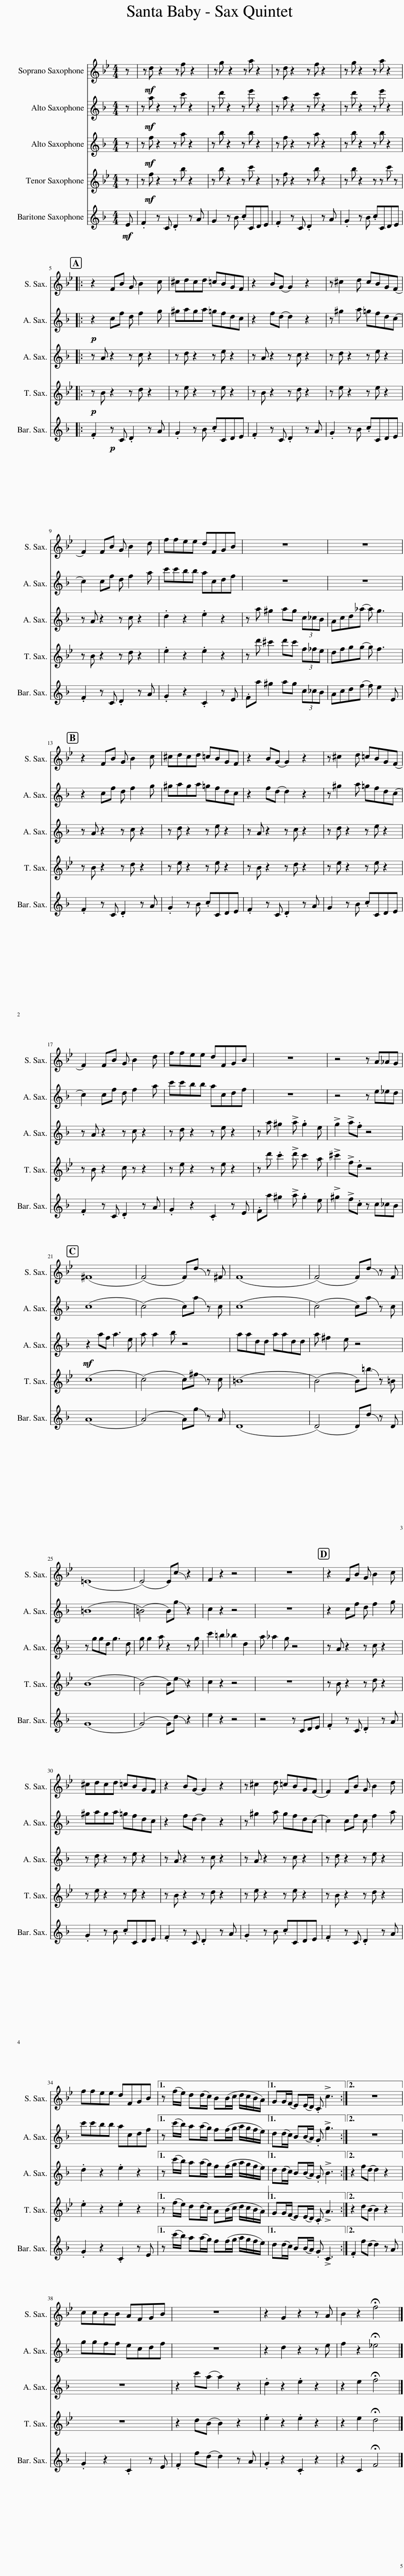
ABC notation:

X:1
%%score 1 2 3 4 5
L:1/8
M:4/4
I:linebreak $
K:none
V:1 treble transpose=-2
V:2 treble transpose=-9
V:3 treble transpose=-9
V:4 treble transpose=-14
V:5 treble transpose=-21
V:1
[K:Bb] z | z!mf! d z2 z f z2 | z g z2 z a z2 | z d z2 z f z2 | z g z2 z a z2 |:$ %5
 z2 FB G B2 c | ^cdcd =cBGF | z2 B(G G2) z2 | z ^c2 d cBG(F |$ F2) FB G B2 d | %10
 ffee dFGB | z8 | z8 |$ z2 FB G B2 c | ^cdcd =cBGF | %15
 z2 B(G G2) z2 | z ^c2 d =cBG(F |$ F2) FB G B2 d | ffee dFGB | z8 | %20
 z4 z A_AG |$ (^F8 | (F4) F)d z ^F | (F8 | (F4) F)d z F |$ %25
 (=E8 | (E4) E)c z2 | F2 z2 z4 | z8 | z2 FB G B2 c |$ %30
 ^cdcd =cBGF | z2 B(G G2) z2 | z ^c2 d =cBG(F | F2) FB G B2 d |$ ffee dFGB |1 %35
 z (f/e/) d(d/c/) B(B/c/ d/c/B/A/) ||1 GG/(F/ E)(E/D/) .C !>!c3 :|2 z8 ||$ ccBB AFGB | z8 | %40
 z2 G2 z2 z A | B2 z2 !fermata!f4 |] %42
V:2
[K:F] z | z!mf! a z2 z c' z2 | z d' z2 z e' z2 | z a z2 z c' z2 | z d' z2 z e' z2 |:$ %5
!p! z2 cf d f2 g | ^gaga =gfdc | z2 f(d d2) z2 | z ^g2 a =gfd(c |$ c2) cf d f2 a | %10
 c'c'bb acdf | z8 | z8 |$ z2 cf d f2 g | ^gaga =gfdc | %15
 z2 f(d d2) z2 | z ^g2 a =gfd(c |$ c2) cf d f2 a | c'c'bb acdf | z8 | %20
 z4 z e_ed |$ (c8 | (c4) c)a z c | (c8 | (c4) c)a z c |$ %25
 (=B8 | (=B4) B)g z2 | c2 z2 z4 | z8 | z2 cf d f2 g |$ %30
 ^gaga =gfdc | z2 f(d d2) z2 | z ^g2 a gfd(c | c2) cf c f2 a |$ c'c'bb acdf |1 %35
 z (c'/b/) a(a/g/) f(f/g/ a/g/f/e/) ||1 d(d/c/) B(B/A/) .G !>!g3 :|2 z8 ||$ ggff ecdf | z8 | %40
 z2 d2 z2 z e | f2 z2 !fermata!_e4 |] %42
V:3
[K:F] z | z!mf! f z2 z a z2 | z b z2 z b z2 | z f z2 z a z2 | z b z2 z b z2 |:$ %5
 z A z2 z c z2 | z d z2 z e z2 | z A z2 z c z2 | z d z2 z e z2 |$ z A z2 z c z2 | %10
 .d2 z2 .e2 z2 | z a ^g2 ag (3c_cB | Acd(_a a) g3 |$ z A z2 z c z2 | z d z2 z e z2 | %15
 z A z2 z c z2 | z d z2 z e z2 |$ z A z2 z c z2 | z d z2 z e z2 | z a ^g2 !>!a .g2 e | %20
 !>!g2 !>!a.f z4 |$!mf! z2 af a3 e | a a2 b z4 | aadd aadd | a ^f2 e z4 |$ %25
 z ggd g3 d | g g2 a z2 z g | c'2 =b2 _b2 d2 | a _a2 g z4 | z A z2 z c z2 |$ %30
 z d z2 z e z2 | z A z2 z c z2 | z A z2 z c z2 | z d z2 z e z2 |$ .d2 z2 .e2 z2 |1 %35
 z (c'/b/) a(a/g/) f(f/g/ a/g/f/e/) ||1 d(d/c/) B(B/A/) .G !>!B3 :|2 z2 f(d d2) z2 ||$ z8 | z2 c'(a a2) z2 | %40
 .d2 z2 .e2 z2 | z2 e2 !fermata!f4 |] %42
V:4
[K:Bb] z | z!mf! f z2 z b z2 | z b z2 z c' z2 | z f z2 z b z2 | z b z2 z z c' z |:$ %5
!p! z B z2 z d z2 | z e z2 z e z2 | z B z2 z d z2 | z e z2 z e z2 |$ z B z2 z d z2 | %10
 .e2 z2 .e2 z2 | z d' ^c'2 d'c' (3f_fe | dfg(g g) f3 |$ z B z2 z d z2 | z e z2 z e z2 | %15
 z B z2 z d z2 | z e z2 z e z2 |$ z B z2 c z z2 | z e z2 z e z2 | z d' .c'2 !>!d' c'2 a | %20
 !>!^c'2 !>!f.d z4 |$ (c8 | (c4) c)^f z c | (=B8 | (B4) B)=b z =B |$ %25
 (B8 | (B4) B)e z2 | c2 z2 z4 | z8 | z B z2 z d z2 |$ %30
 z e z2 z e z2 | z B z2 z d z2 | z e z2 z e z2 | z B z2 z d z2 |$ .e2 z2 .e2 z2 |1 %35
 z (f/e/) d(d/c/) A(B/c/ d/c/B/A/) ||1 GG/(F/ E)(E/D/) .C !>!A3 :|2 z2 d(B B2) z2 ||$ z8 | z2 d(B B2) z2 | %40
 .e2 z2 .e2 z2 | z2 e2 !fermata!d4 |] %42
V:5
[K:F]!mf! E | F2 z C .D2 z A | G2 z B .cCDE | .F2 z C .D2 z A | .G2 z B .cCDE |:$ %5
 .F2!p! z C .D2 z A | .G2 z B .cCDE | .F2 z C .D2 z A | .G2 z B .cCDE |$ .F2 z C .D2 z A | %10
 .G2 z2 .C2 z E | .Fa ^g2 ag (3c_cB | Acd(f f) e2 E |$ .F2 z C .D2 z A | .G2 z B .cCDE | %15
 .F2 z C .D2 z A | G2 z B .cCDE |$ .F2 z C .D2 z A | .G2 z2 .C2 z E | .Fa ^g2 !>!a .g2 e | %20
 !>!^g2 !>!f.c z c_cB |$ (A8 | (A4) A)g z A | (D8 | (D4) D)d z D |$ %25
 (G8 | (G4) G)d z2 | e2 z2 z4 | z4 z CDE | .F2 z C .D2 z A |$ %30
 .G2 z B .cCDE | .F2 z C .D2 z A | .G2 z B .cCDE | .F2 z C .D2 z A |$ .G2 z2 .C2 z E |1 %35
 z (c'/b/) a(a/g/) f(f/g/ a/g/f/e/) ||1 d(d/c/) B(B/A/) .G !>!C3 :|2 .F2 f(d d2) z A ||$ .G2 z2 .C2 z E | .F2 f(d d2) z A | %40
 .G2 z2 .C2 z2 | z2 C2 !fermata!F4 |] %42
